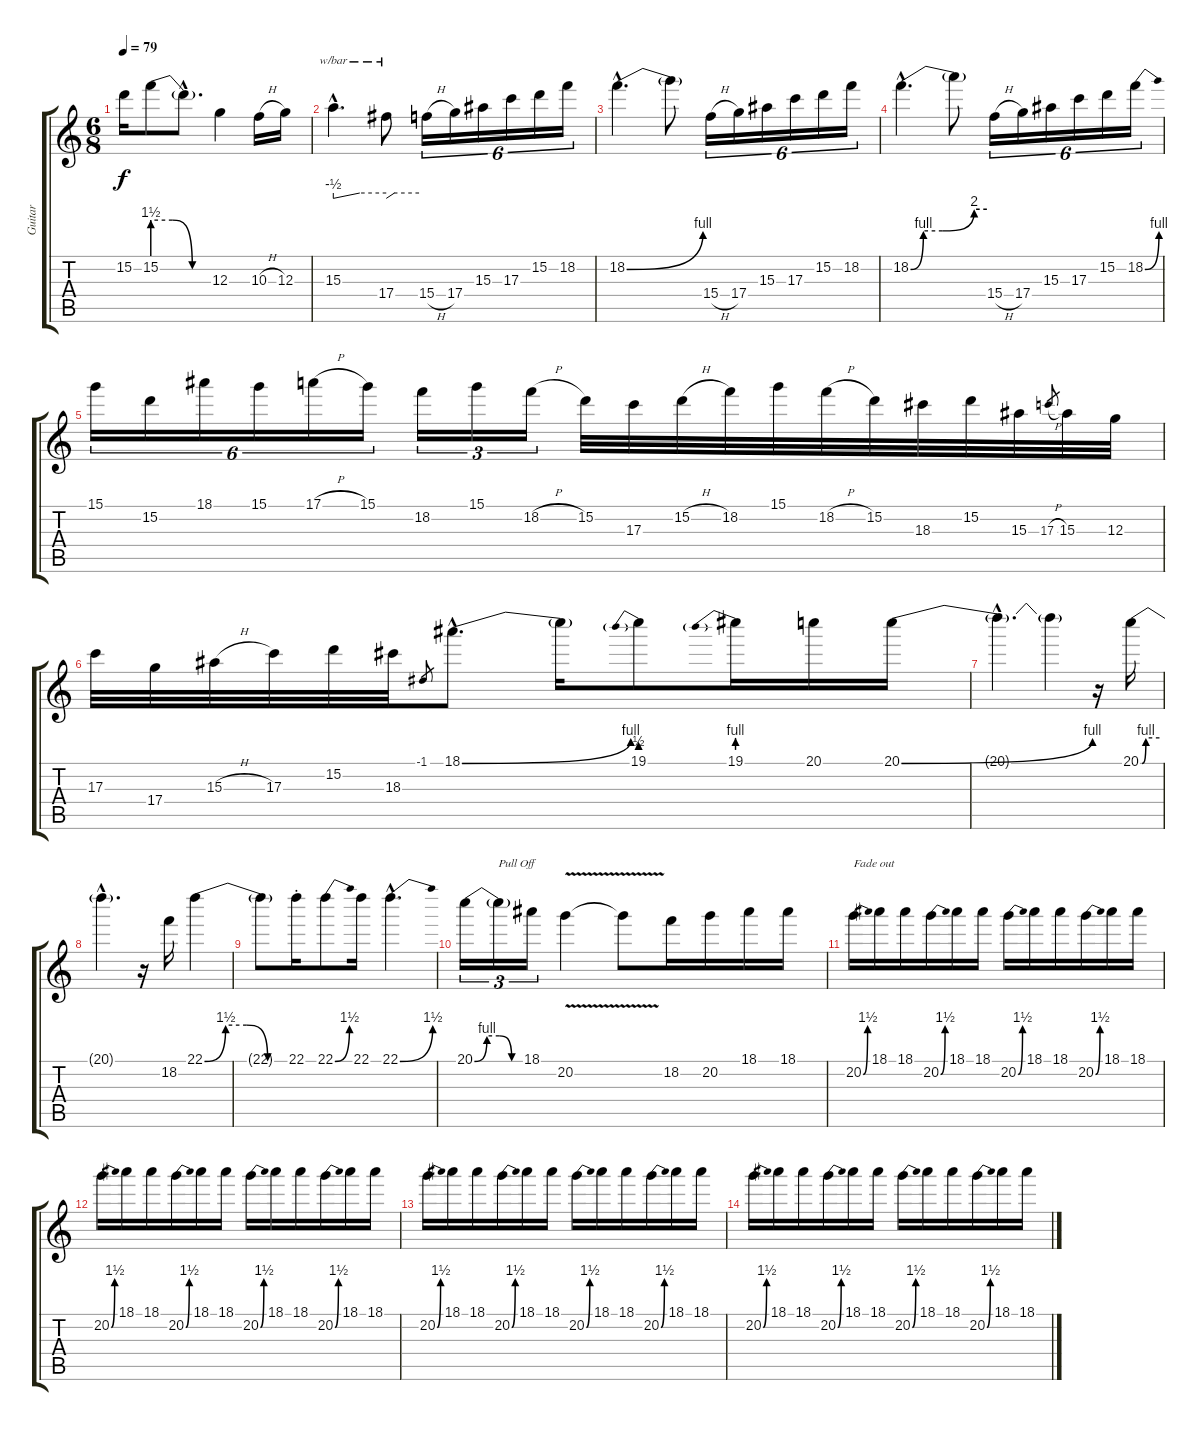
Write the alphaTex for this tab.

\track ("Guitar" "Guitar") {instrument distortionguitar}
\staff {score tabs}
\tuning (E4 B3 G3 D3 A2 E2) {hide}
\ts (6 8)
\tempo 79
\clef g2
\ks c
15.2{t}.16{dy f} 15.2{be (custom 0 6 20 6 40 0 60 0)}.8 15.2{hac t}.8{d} 12.3.4 10.3{h}.16 12.3.16 |
15.3{hac}.4{d tbe (custom default 0 -2 30 0 60 0)} 17.4.8{tbe (custom default 0 -2 15 0 60 0)} 15.4{h}.16{tu (6 4)} 17.4.16{tu (6 4)} 15.3.16{tu (6 4)} 17.3.16{tu (6 4)} 15.2.16{tu (6 4)} 18.2.16{tu (6 4)} |
18.2{be (bend 0 0 60 4) hac}.4{d} 18.2{t}.8 15.4{h}.16{tu (6 4)} 17.4.16{tu (6 4)} 15.3.16{tu (6 4)} 17.3.16{tu (6 4)} 15.2.16{tu (6 4)} 18.2.16{tu (6 4)} |
18.2{be (custom 0 0 10 4 25 4 50 8 60 8) hac}.4{d} 18.2{t}.8 15.4{h}.16{tu (6 4)} 17.4.16{tu (6 4)} 15.3.16{tu (6 4)} 17.3.16{tu (6 4)} 15.2.16{tu (6 4)} 18.2{be (bend 0 0 60 4)}.16{tu (6 4)} |
15.1.16{tu (6 4)} 15.2.16{tu (6 4)} 18.1.16{tu (6 4)} 15.1.16{tu (6 4)} 17.1{h}.16{tu (6 4)} 15.1.16{tu (6 4)} 18.2.16{tu (3 2)} 15.1.16{tu (3 2)} 18.2{h}.16{tu (3 2)} 15.2.32 17.3.32 15.2{h}.32 18.2.32 15.1.32 18.2{h}.32 15.2.32 18.3.32 15.2.32 15.3.32 17.3{h}.8{gr} 15.3.32 12.3.32 |
17.3.32 17.4.32 15.3{h}.32 17.3.32 15.2.32 18.3.32 -1.1.8{gr} 18.1{be (bend 0 0 60 4) hac}.8{d} 18.1{t}.16 19.1{be (prebend 0 2 60 2)}.8 19.1{be (prebend 0 4 60 4)}.16 20.1.16 20.1{be (bend 0 0 60 4)}.16 |
20.1{hac t}.4{d} 20.1{t}.4 r.16 20.1{be (custom 0 0 5 0 17 4 60 4)}.16 |
20.1{hac t}.4{d} r.16 18.2.16 22.1{be (custom 0 0 15 6 30 6 45 0 60 0)}.4 |
22.1{t}.8 22.1{st}.16 22.1{be (bend 0 0 60 6)}.8 22.1.16 22.1{be (bend 0 0 60 6) hac}.4{d} |
20.1{be (custom 0 0 15 4 30 4 45 0 60 0)}.16{tu (3 2)} 20.1{t}.16{tu (3 2) txt "Pull Off"} 18.1.16{tu (3 2)} 20.2{v}.4 20.2{t}.8 18.2.16 20.2.16 18.1.16 18.1.16{volume 0} |
20.2{be (bend 0 0 60 6)}.16{txt "Fade out"} 18.1.16 18.1.16 20.2{be (bend 0 0 60 6)}.16 18.1.16 18.1.16 20.2{be (bend 0 0 60 6)}.16 18.1.16 18.1.16 20.2{be (bend 0 0 60 6)}.16 18.1.16 18.1.16 |
20.2{be (bend 0 0 60 6)}.16 18.1.16 18.1.16 20.2{be (bend 0 0 60 6)}.16 18.1.16 18.1.16 20.2{be (bend 0 0 60 6)}.16 18.1.16 18.1.16 20.2{be (bend 0 0 60 6)}.16 18.1.16 18.1.16 |
20.2{be (bend 0 0 60 6)}.16 18.1.16 18.1.16 20.2{be (bend 0 0 60 6)}.16 18.1.16 18.1.16 20.2{be (bend 0 0 60 6)}.16 18.1.16 18.1.16 20.2{be (bend 0 0 60 6)}.16 18.1.16 18.1.16 |
20.2{be (bend 0 0 60 6)}.16 18.1.16 18.1.16 20.2{be (bend 0 0 60 6)}.16 18.1.16 18.1.16 20.2{be (bend 0 0 60 6)}.16 18.1.16 18.1.16 20.2{be (bend 0 0 60 6)}.16 18.1.16 18.1.16
